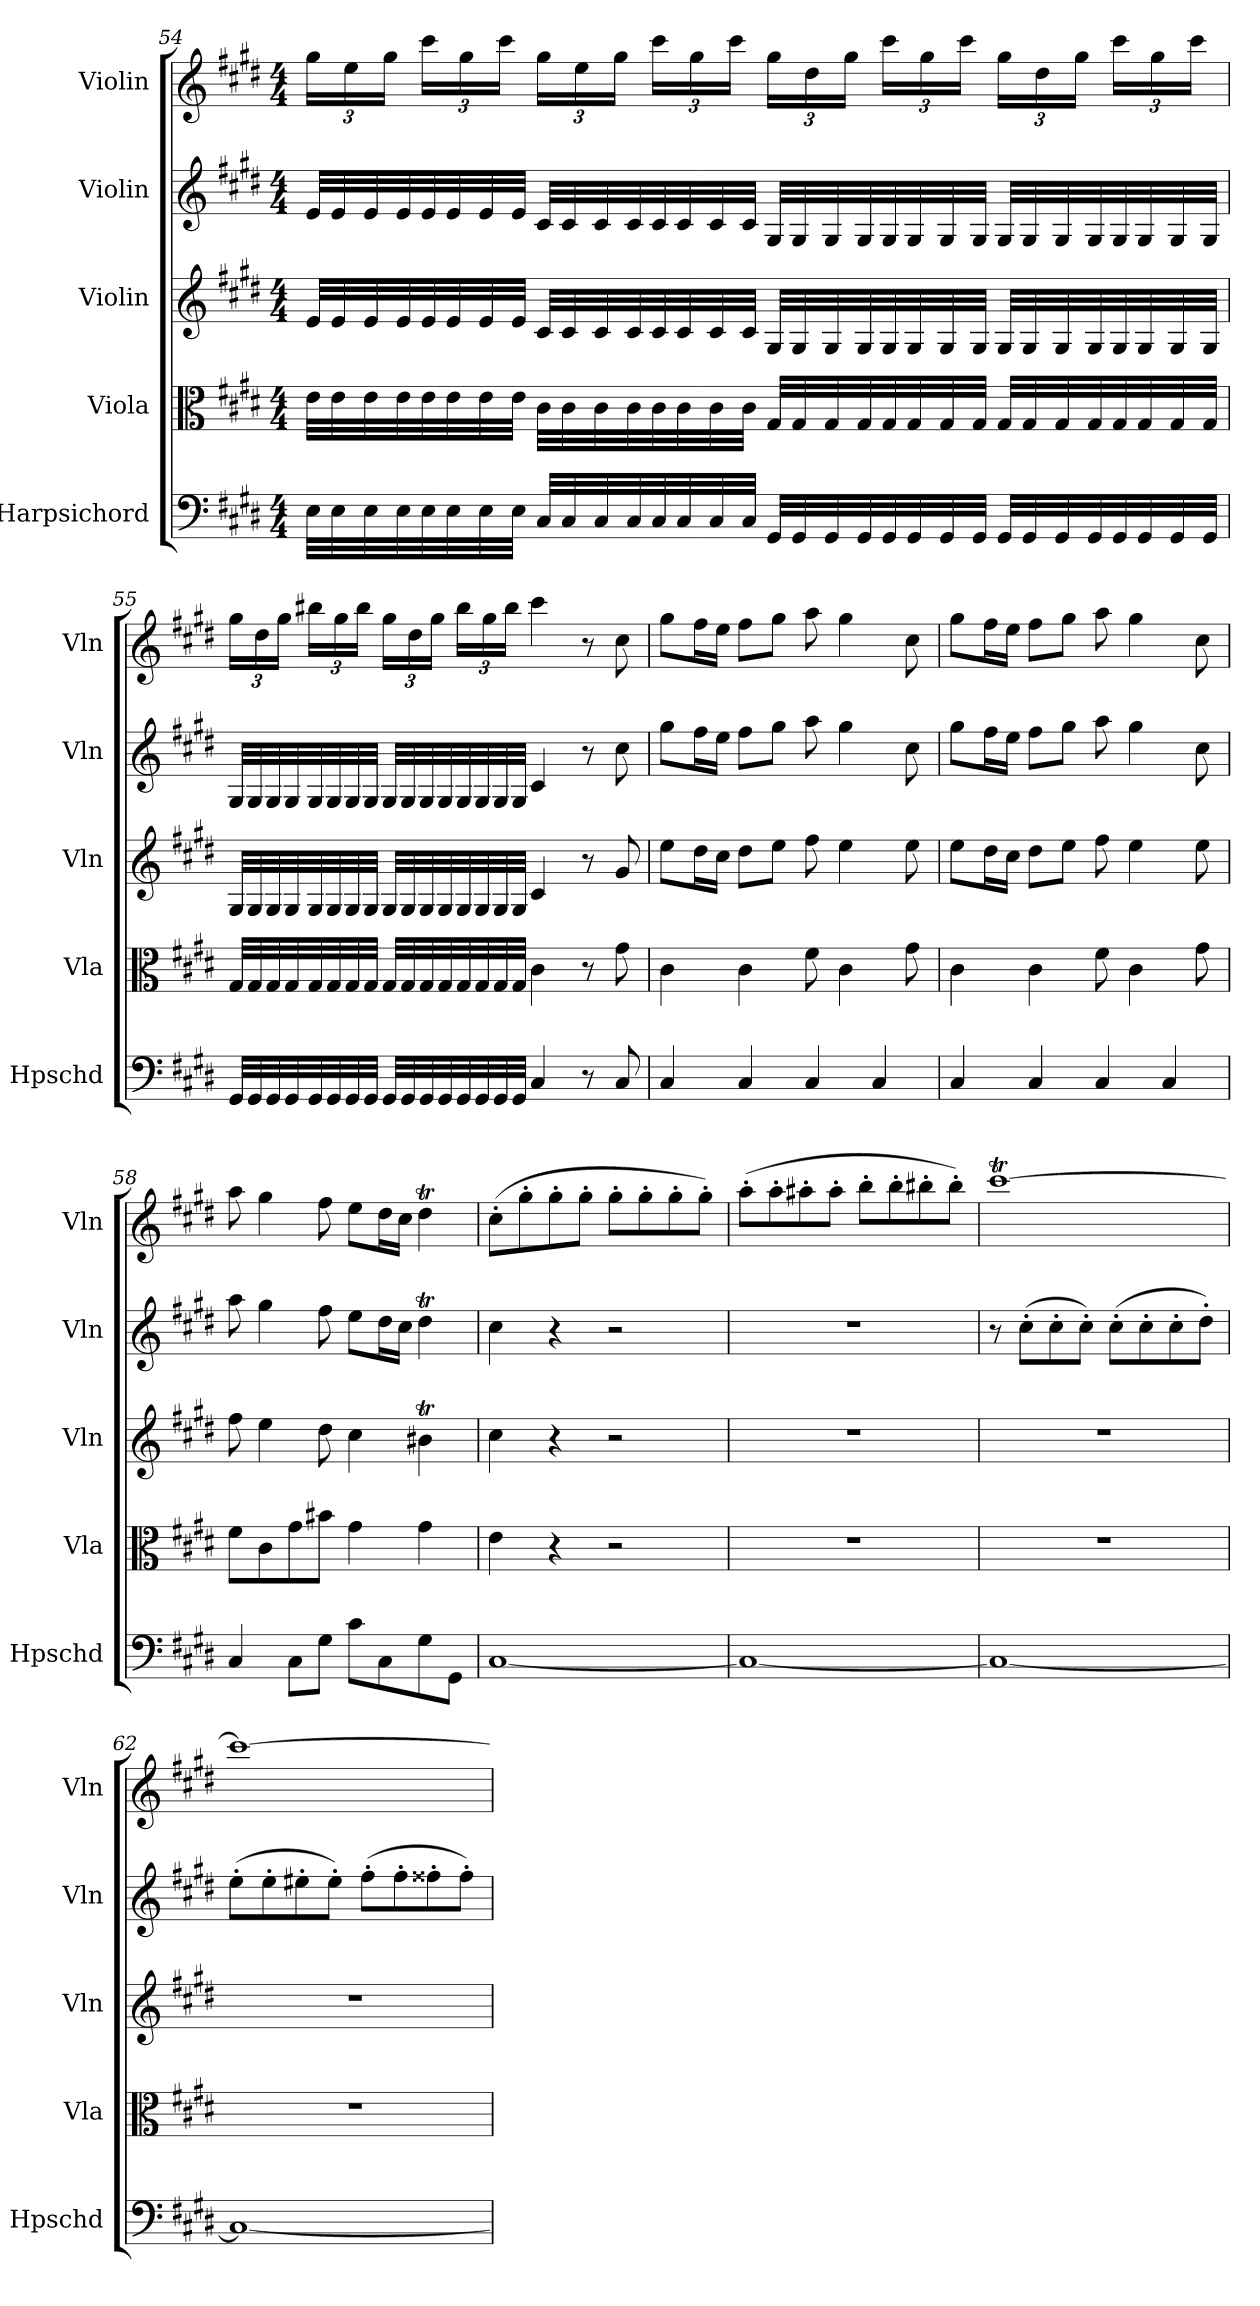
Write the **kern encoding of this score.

**kern	**kern	**kern	**kern	**kern
*part5	*part4	*part3	*part2	*part1
*staff5	*staff4	*staff3	*staff2	*staff1
*I"Harpsichord	*I"Viola	*I"Violin	*I"Violin	*I"Violin
*I'Hpschd	*I'Vla	*I'Vln	*I'Vln	*I'Vln
*clefF4	*clefC3	*clefG2	*clefG2	*clefG2
*k[f#c#g#d#]	*k[f#c#g#d#]	*k[f#c#g#d#]	*k[f#c#g#d#]	*k[f#c#g#d#]
*E:	*E:	*E:	*E:	*E:
*M4/4	*M4/4	*M4/4	*M4/4	*M4/4
=54	=54	=54	=54	=54
32E\LLL	32e\LLL	32e/LLL	32e/LLL	24gg#\LL
32E\	32e\	32e/	32e/	.
.	.	.	.	24ee\
32E\	32e\	32e/	32e/	.
.	.	.	.	24gg#\JJ
32E\	32e\	32e/	32e/	.
32E\	32e\	32e/	32e/	24ccc#\LL
32E\	32e\	32e/	32e/	.
.	.	.	.	24gg#\
32E\	32e\	32e/	32e/	.
.	.	.	.	24ccc#\JJ
32E\JJJ	32e\JJJ	32e/JJJ	32e/JJJ	.
32C#/LLL	32c#\LLL	32c#/LLL	32c#/LLL	24gg#\LL
32C#/	32c#\	32c#/	32c#/	.
.	.	.	.	24ee\
32C#/	32c#\	32c#/	32c#/	.
.	.	.	.	24gg#\JJ
32C#/	32c#\	32c#/	32c#/	.
32C#/	32c#\	32c#/	32c#/	24ccc#\LL
32C#/	32c#\	32c#/	32c#/	.
.	.	.	.	24gg#\
32C#/	32c#\	32c#/	32c#/	.
.	.	.	.	24ccc#\JJ
32C#/JJJ	32c#\JJJ	32c#/JJJ	32c#/JJJ	.
32GG#/LLL	32G#/LLL	32G#/LLL	32G#/LLL	24gg#\LL
32GG#/	32G#/	32G#/	32G#/	.
.	.	.	.	24dd#\
32GG#/	32G#/	32G#/	32G#/	.
.	.	.	.	24gg#\JJ
32GG#/	32G#/	32G#/	32G#/	.
32GG#/	32G#/	32G#/	32G#/	24ccc#\LL
32GG#/	32G#/	32G#/	32G#/	.
.	.	.	.	24gg#\
32GG#/	32G#/	32G#/	32G#/	.
.	.	.	.	24ccc#\JJ
32GG#/JJJ	32G#/JJJ	32G#/JJJ	32G#/JJJ	.
32GG#/LLL	32G#/LLL	32G#/LLL	32G#/LLL	24gg#\LL
32GG#/	32G#/	32G#/	32G#/	.
.	.	.	.	24dd#\
32GG#/	32G#/	32G#/	32G#/	.
.	.	.	.	24gg#\JJ
32GG#/	32G#/	32G#/	32G#/	.
32GG#/	32G#/	32G#/	32G#/	24ccc#\LL
32GG#/	32G#/	32G#/	32G#/	.
.	.	.	.	24gg#\
32GG#/	32G#/	32G#/	32G#/	.
.	.	.	.	24ccc#\JJ
32GG#/JJJ	32G#/JJJ	32G#/JJJ	32G#/JJJ	.
=55	=55	=55	=55	=55
32GG#/LLL	32G#/LLL	32G#/LLL	32G#/LLL	24gg#\LL
32GG#/	32G#/	32G#/	32G#/	.
.	.	.	.	24dd#\
32GG#/	32G#/	32G#/	32G#/	.
.	.	.	.	24gg#\JJ
32GG#/	32G#/	32G#/	32G#/	.
32GG#/	32G#/	32G#/	32G#/	24bb#X\LL
32GG#/	32G#/	32G#/	32G#/	.
.	.	.	.	24gg#\
32GG#/	32G#/	32G#/	32G#/	.
.	.	.	.	24bb#\JJ
32GG#/JJJ	32G#/JJJ	32G#/JJJ	32G#/JJJ	.
32GG#/LLL	32G#/LLL	32G#/LLL	32G#/LLL	24gg#\LL
32GG#/	32G#/	32G#/	32G#/	.
.	.	.	.	24dd#\
32GG#/	32G#/	32G#/	32G#/	.
.	.	.	.	24gg#\JJ
32GG#/	32G#/	32G#/	32G#/	.
32GG#/	32G#/	32G#/	32G#/	24bb#\LL
32GG#/	32G#/	32G#/	32G#/	.
.	.	.	.	24gg#\
32GG#/	32G#/	32G#/	32G#/	.
.	.	.	.	24bb#\JJ
32GG#/JJJ	32G#/JJJ	32G#/JJJ	32G#/JJJ	.
4C#/	4c#\	4c#/	4c#/	4ccc#\
8r	8r	8r	8r	8r
8C#/	8g#\	8g#/	8cc#\	8cc#\
=56	=56	=56	=56	=56
4C#/	4c#\	8ee\L	8gg#\L	8gg#\L
.	.	16dd#\L	16ff#\L	16ff#\L
.	.	16cc#\JJ	16ee\JJ	16ee\JJ
4C#/	4c#\	8dd#\L	8ff#\L	8ff#\L
.	.	8ee\J	8gg#\J	8gg#\J
4C#/	8f#\	8ff#\	8aa\	8aa\
.	4c#\	4ee\	4gg#\	4gg#\
4C#/	.	.	.	.
.	8g#\	8ee\	8cc#\	8cc#\
=57	=57	=57	=57	=57
4C#/	4c#\	8ee\L	8gg#\L	8gg#\L
.	.	16dd#\L	16ff#\L	16ff#\L
.	.	16cc#\JJ	16ee\JJ	16ee\JJ
4C#/	4c#\	8dd#\L	8ff#\L	8ff#\L
.	.	8ee\J	8gg#\J	8gg#\J
4C#/	8f#\	8ff#\	8aa\	8aa\
.	4c#\	4ee\	4gg#\	4gg#\
4C#/	.	.	.	.
.	8g#\	8ee\	8cc#\	8cc#\
=58	=58	=58	=58	=58
4C#/	8f#\L	8ff#\	8aa\	8aa\
.	8c#\	4ee\	4gg#\	4gg#\
8C#\L	8g#\	.	.	.
8G#\J	8b#X\J	8dd#\	8ff#\	8ff#\
8c#\L	4g#\	4cc#\	8ee\L	8ee\L
8C#\	.	.	16dd#\L	16dd#\L
.	.	.	16cc#\JJ	16cc#\JJ
8G#\	4g#\	4b#Xt\	4dd#t\	4dd#t\
8GG#\J	.	.	.	.
=59	=59	=59	=59	=59
[1C#/	4e\	4cc#\	4cc#\	(8cc#'\L
.	.	.	.	8gg#'\
.	4r	4r	4r	8gg#'\
.	.	.	.	8gg#'\J
.	2r	2r	2r	8gg#'\L
.	.	.	.	8gg#'\
.	.	.	.	8gg#'\
.	.	.	.	8gg#'\J)
=60	=60	=60	=60	=60
1C#/_	1r	1r	1r	(8aa'\L
.	.	.	.	8aa'\
.	.	.	.	8aa#X'\
.	.	.	.	8aa#'\J
.	.	.	.	8bb'\L
.	.	.	.	8bb'\
.	.	.	.	8bb#X'\
.	.	.	.	8bb#'\J)
=61	=61	=61	=61	=61
1C#/_	1r	1r	8r	[1ccc#T\
.	.	.	(8cc#'\L	.
.	.	.	8cc#'\	.
.	.	.	8cc#'\J)	.
.	.	.	(8cc#'\L	.
.	.	.	8cc#'\	.
.	.	.	8cc#'\	.
.	.	.	8dd#'\J)	.
=62	=62	=62	=62	=62
1C#/_	1r	1r	(8ee'\L	1ccc#\_
.	.	.	8ee'\	.
.	.	.	8ee#X'\	.
.	.	.	8ee#'\J)	.
.	.	.	(8ff#'\L	.
.	.	.	8ff#'\	.
.	.	.	8ff##X'\	.
.	.	.	8ff##'\J)	.
=	=	=	=	=
*-	*-	*-	*-	*-
